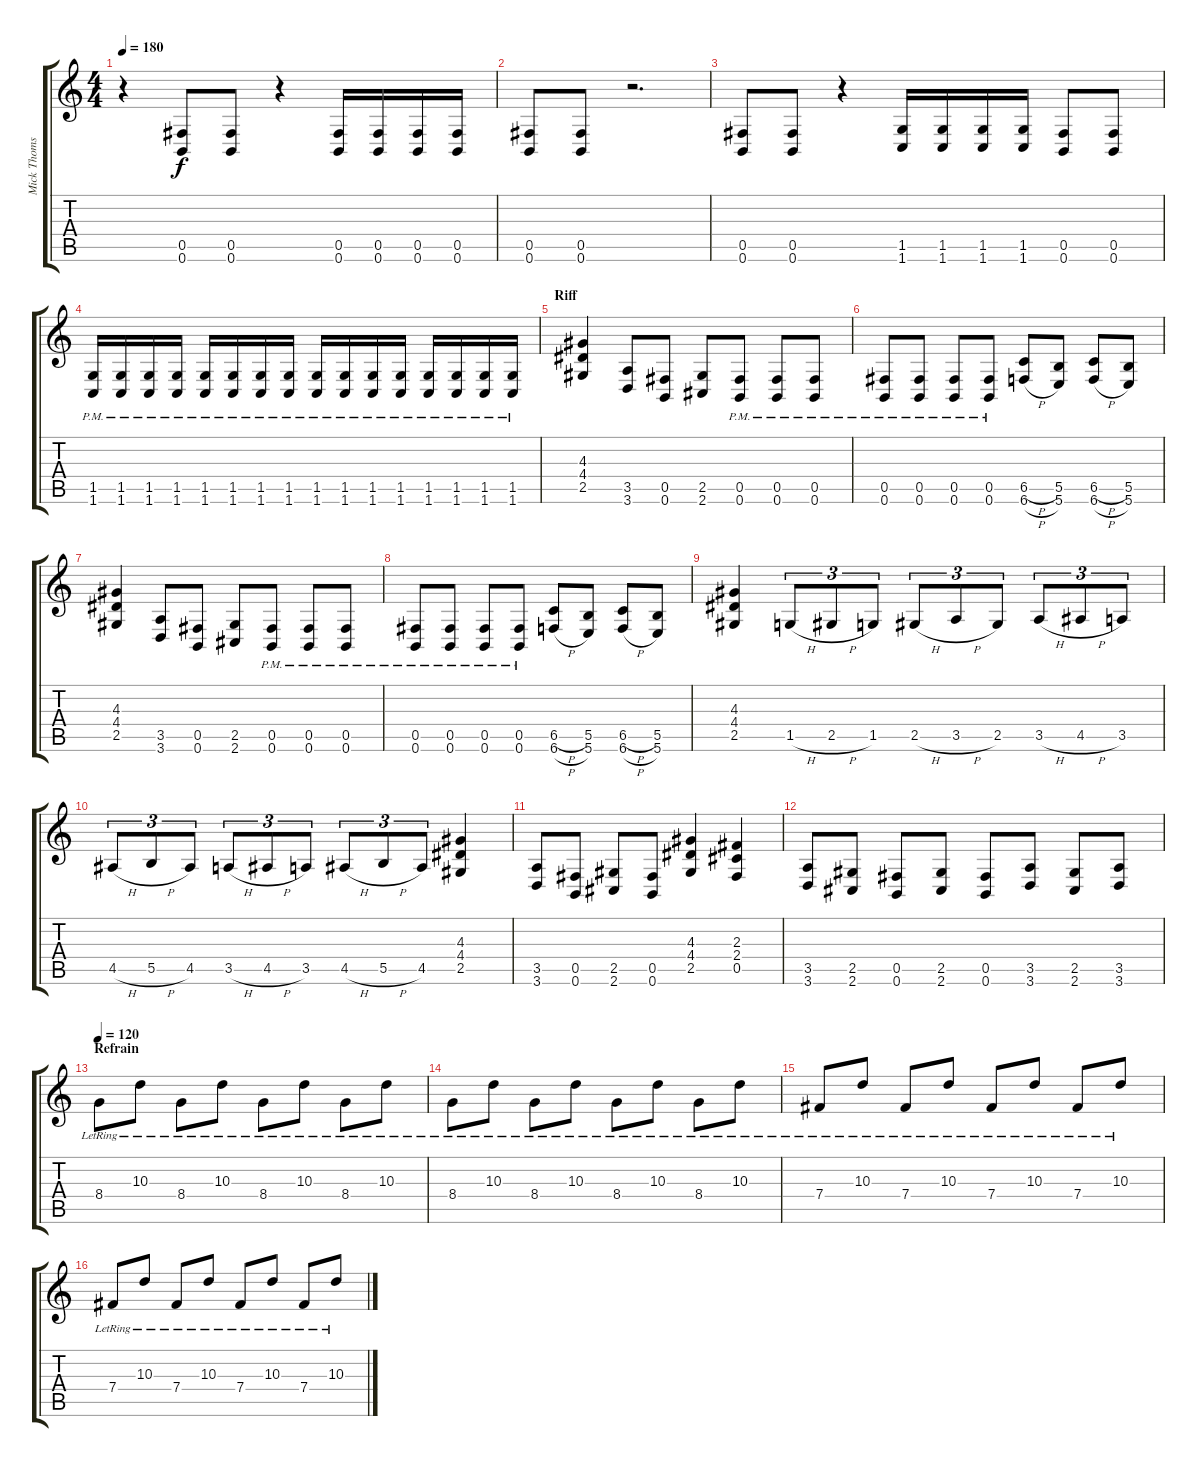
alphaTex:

\track ("Mick Thomson" "Mick Thoms") {instrument distortionguitar}
\staff {score tabs}
\tuning (Db4 Ab3 E3 B2 Gb2 B1) {hide}
\ts (4 4)
\tempo 180
\clef g2
\ks c
r.4{dy f} (0.5 0.6).8 (0.5 0.6).8 r.4 (0.5 0.6).16 (0.5 0.6).16 (0.5 0.6).16 (0.5 0.6).16 |
(0.5 0.6).8 (0.5 0.6).8 r.2{d} |
(0.5 0.6).8 (0.5 0.6).8 r.4 (1.5 1.6).16 (1.5 1.6).16 (1.5 1.6).16 (1.5 1.6).16 (0.5 0.6).8 (0.5 0.6).8 |
(1.5{pm} 1.6{pm}).16 (1.5{pm} 1.6{pm}).16 (1.5{pm} 1.6{pm}).16 (1.5{pm} 1.6{pm}).16 (1.5{pm} 1.6{pm}).16 (1.5{pm} 1.6{pm}).16 (1.5{pm} 1.6{pm}).16 (1.5{pm} 1.6{pm}).16 (1.5{pm} 1.6{pm}).16 (1.5{pm} 1.6{pm}).16 (1.5{pm} 1.6{pm}).16 (1.5{pm} 1.6{pm}).16 (1.5{pm} 1.6{pm}).16 (1.5{pm} 1.6{pm}).16 (1.5{pm} 1.6{pm}).16 (1.5{pm} 1.6{pm}).16 |
\section ("" "Riff")
(4.3 4.4 2.5).4 (3.5 3.6).8 (0.5 0.6).8 (2.5 2.6).8 (0.5{pm} 0.6{pm}).8 (0.5{pm} 0.6{pm}).8 (0.5{pm} 0.6{pm}).8 |
(0.5{pm} 0.6{pm}).8 (0.5{pm} 0.6{pm}).8 (0.5{pm} 0.6{pm}).8 (0.5{pm} 0.6{pm}).8 (6.5{h} 6.6{h}).8 (5.5 5.6).8 (6.5{h} 6.6{h}).8 (5.5 5.6).8 |
(4.3 4.4 2.5).4 (3.5 3.6).8 (0.5 0.6).8 (2.5 2.6).8 (0.5{pm} 0.6{pm}).8 (0.5{pm} 0.6{pm}).8 (0.5{pm} 0.6{pm}).8 |
(0.5{pm} 0.6{pm}).8 (0.5{pm} 0.6{pm}).8 (0.5{pm} 0.6{pm}).8 (0.5{pm} 0.6{pm}).8 (6.5{h} 6.6{h}).8 (5.5 5.6).8 (6.5{h} 6.6{h}).8 (5.5 5.6).8 |
(4.3 4.4 2.5).4 1.5{h}.8{tu (3 2)} 2.5{h}.8{tu (3 2)} 1.5.8{tu (3 2)} 2.5{h}.8{tu (3 2)} 3.5{h}.8{tu (3 2)} 2.5.8{tu (3 2)} 3.5{h}.8{tu (3 2)} 4.5{h}.8{tu (3 2)} 3.5.8{tu (3 2)} |
4.5{h}.8{tu (3 2)} 5.5{h}.8{tu (3 2)} 4.5.8{tu (3 2)} 3.5{h}.8{tu (3 2)} 4.5{h}.8{tu (3 2)} 3.5.8{tu (3 2)} 4.5{h}.8{tu (3 2)} 5.5{h}.8{tu (3 2)} 4.5.8{tu (3 2)} (4.3 4.4 2.5).4 |
(3.5 3.6).8 (0.5 0.6).8 (2.5 2.6).8 (0.5 0.6).8 (4.3 4.4 2.5).4 (2.3 2.4 0.5).4 |
(3.5 3.6).8 (2.5 2.6).8 (0.5 0.6).8 (2.5 2.6).8 (0.5 0.6).8 (3.5 3.6).8 (2.5 2.6).8 (3.5 3.6).8 |
\section ("" "Refrain")
\tempo 120
8.4{lr}.8{instrument acousticguitarnylon} 10.3{lr}.8 8.4{lr}.8 10.3{lr}.8 8.4{lr}.8 10.3{lr}.8 8.4{lr}.8 10.3{lr}.8 |
8.4{lr}.8 10.3{lr}.8 8.4{lr}.8 10.3{lr}.8 8.4{lr}.8 10.3{lr}.8 8.4{lr}.8 10.3{lr}.8 |
7.4{lr}.8 10.3{lr}.8 7.4{lr}.8 10.3{lr}.8 7.4{lr}.8 10.3{lr}.8 7.4{lr}.8 10.3{lr}.8 |
7.4{lr}.8 10.3{lr}.8 7.4{lr}.8 10.3{lr}.8 7.4{lr}.8 10.3{lr}.8 7.4{lr}.8 10.3{lr}.8
